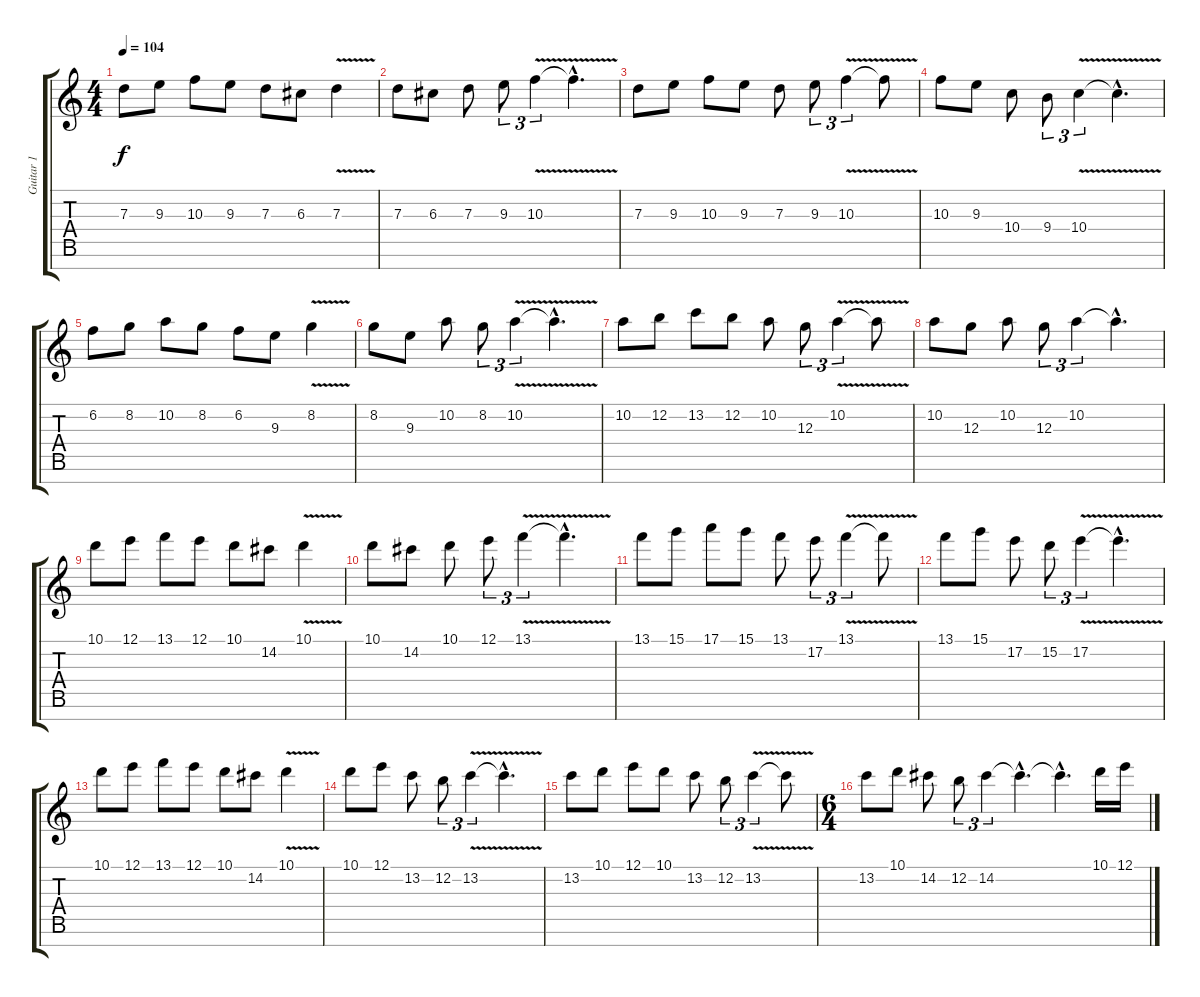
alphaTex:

\track ("Guitar 1" "Guitar 1") {instrument distortionguitar}
\staff {score tabs}
\tuning (E4 B3 G3 D3 A2 E2 B1) {hide}
\ts (4 4)
\tempo 104
\clef g2
\ks c
7.3.8{dy f instrument distortionguitar} 9.3.8 10.3.8 9.3.8 7.3.8 6.3.8 7.3{v}.4 |
7.3.8 6.3.8 7.3.8 9.3.8{tu (3 2)} 10.3{v}.4{tu (3 2)} 10.3{hac t}.4{d} |
7.3.8 9.3.8 10.3.8 9.3.8 7.3.8 9.3.8{tu (3 2)} 10.3{v}.4{tu (3 2)} 10.3{t}.8 |
10.3.8 9.3.8 10.4.8 9.4.8{tu (3 2)} 10.4{v}.4{tu (3 2)} 10.4{hac t}.4{d} |
6.2.8 8.2.8 10.2.8 8.2.8 6.2.8 9.3.8 8.2{v}.4 |
8.2.8 9.3.8 10.2.8 8.2.8{tu (3 2)} 10.2{v}.4{tu (3 2)} 10.2{hac t}.4{d} |
10.2.8 12.2.8 13.2.8 12.2.8 10.2.8 12.3.8{tu (3 2)} 10.2{v}.4{tu (3 2)} 10.2{t}.8 |
10.2.8 12.3.8 10.2.8 12.3.8{tu (3 2)} 10.2.4{tu (3 2)} 10.2{hac t}.4{d} |
10.1.8 12.1.8 13.1.8 12.1.8 10.1.8 14.2.8 10.1{v}.4 |
10.1.8 14.2.8 10.1.8 12.1.8{tu (3 2)} 13.1{v}.4{tu (3 2)} 13.1{hac t}.4{d} |
13.1.8 15.1.8 17.1.8 15.1.8 13.1.8 17.2.8{tu (3 2)} 13.1{v}.4{tu (3 2)} 13.1{t}.8 |
13.1.8 15.1.8 17.2.8 15.2.8{tu (3 2)} 17.2{v}.4{tu (3 2)} 17.2{hac t}.4{d} |
10.1.8 12.1.8 13.1.8 12.1.8 10.1.8 14.2.8 10.1{v}.4 |
10.1.8 12.1.8 13.2.8 12.2.8{tu (3 2)} 13.2{v}.4{tu (3 2)} 13.2{hac t}.4{d} |
13.2.8 10.1.8 12.1.8 10.1.8 13.2.8 12.2.8{tu (3 2)} 13.2{v}.4{tu (3 2)} 13.2{t}.8 |
\ts (6 4)
13.2.8 10.1.8 14.2.8 12.2.8{tu (3 2)} 14.2.4{tu (3 2)} 14.2{hac t}.4{d} 14.2{hac t}.4{d} 10.1.16 12.1.16
